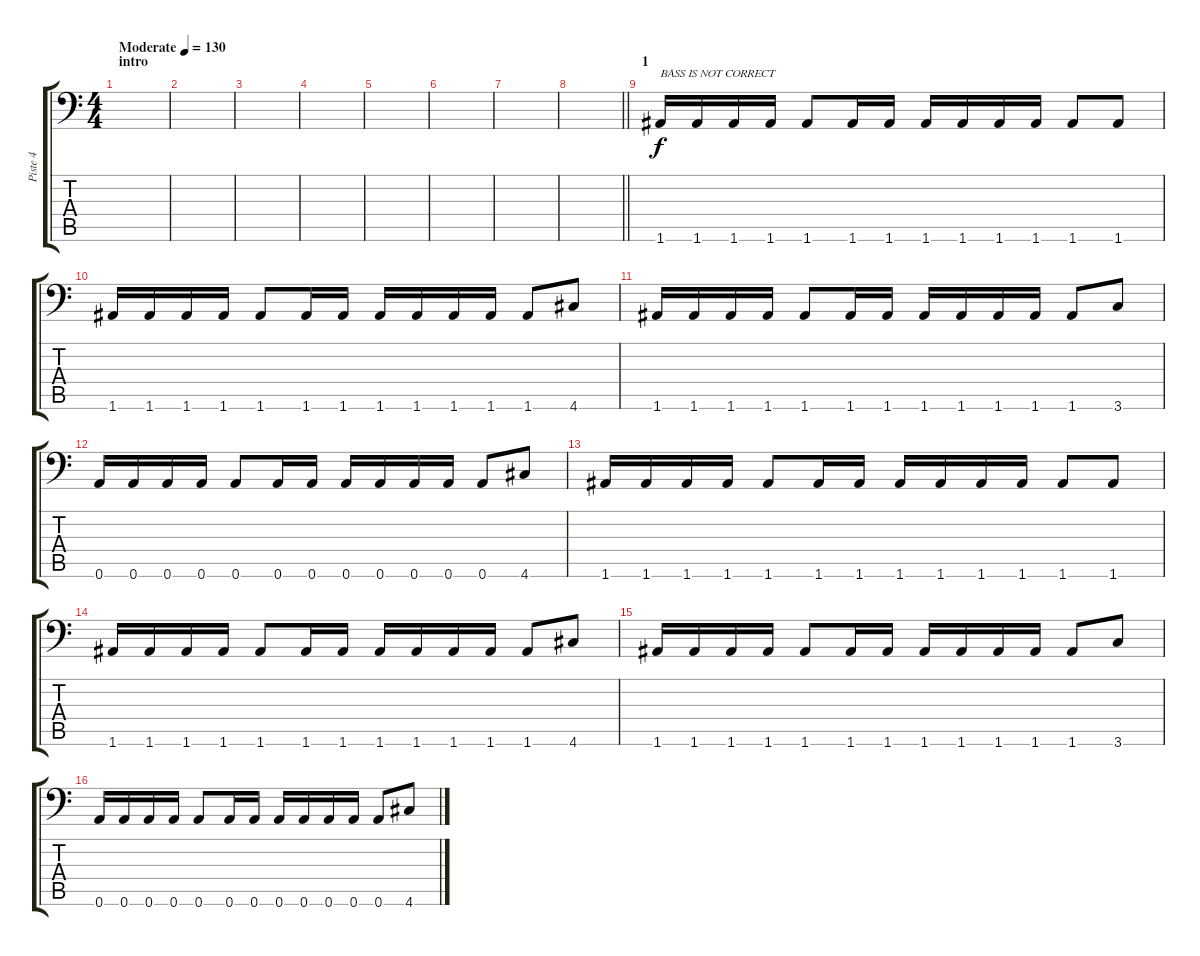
\track ("Piste 4" "Piste 4") {instrument electricbassfinger}
\staff {score tabs}
\tuning (B3 Gb3 D3 A2 E2 A1) {hide}
\ts (4 4)
\section ("" "intro")
\tempo (130 "Moderate")
\clef f4
\ks c
|
|
|
|
|
|
|
\barLineRight lightlight
|
\section ("" "1")
1.6.16{txt "BASS IS NOT CORRECT"} 1.6.16 1.6.16 1.6.16 1.6.8 1.6.16 1.6.16 1.6.16 1.6.16 1.6.16 1.6.16 1.6.8 1.6.8 |
1.6.16 1.6.16 1.6.16 1.6.16 1.6.8 1.6.16 1.6.16 1.6.16 1.6.16 1.6.16 1.6.16 1.6.8 4.6.8 |
1.6.16 1.6.16 1.6.16 1.6.16 1.6.8 1.6.16 1.6.16 1.6.16 1.6.16 1.6.16 1.6.16 1.6.8 3.6.8 |
0.6.16 0.6.16 0.6.16 0.6.16 0.6.8 0.6.16 0.6.16 0.6.16 0.6.16 0.6.16 0.6.16 0.6.8 4.6.8 |
1.6.16 1.6.16 1.6.16 1.6.16 1.6.8 1.6.16 1.6.16 1.6.16 1.6.16 1.6.16 1.6.16 1.6.8 1.6.8 |
1.6.16 1.6.16 1.6.16 1.6.16 1.6.8 1.6.16 1.6.16 1.6.16 1.6.16 1.6.16 1.6.16 1.6.8 4.6.8 |
1.6.16 1.6.16 1.6.16 1.6.16 1.6.8 1.6.16 1.6.16 1.6.16 1.6.16 1.6.16 1.6.16 1.6.8 3.6.8 |
0.6.16 0.6.16 0.6.16 0.6.16 0.6.8 0.6.16 0.6.16 0.6.16 0.6.16 0.6.16 0.6.16 0.6.8 4.6.8
